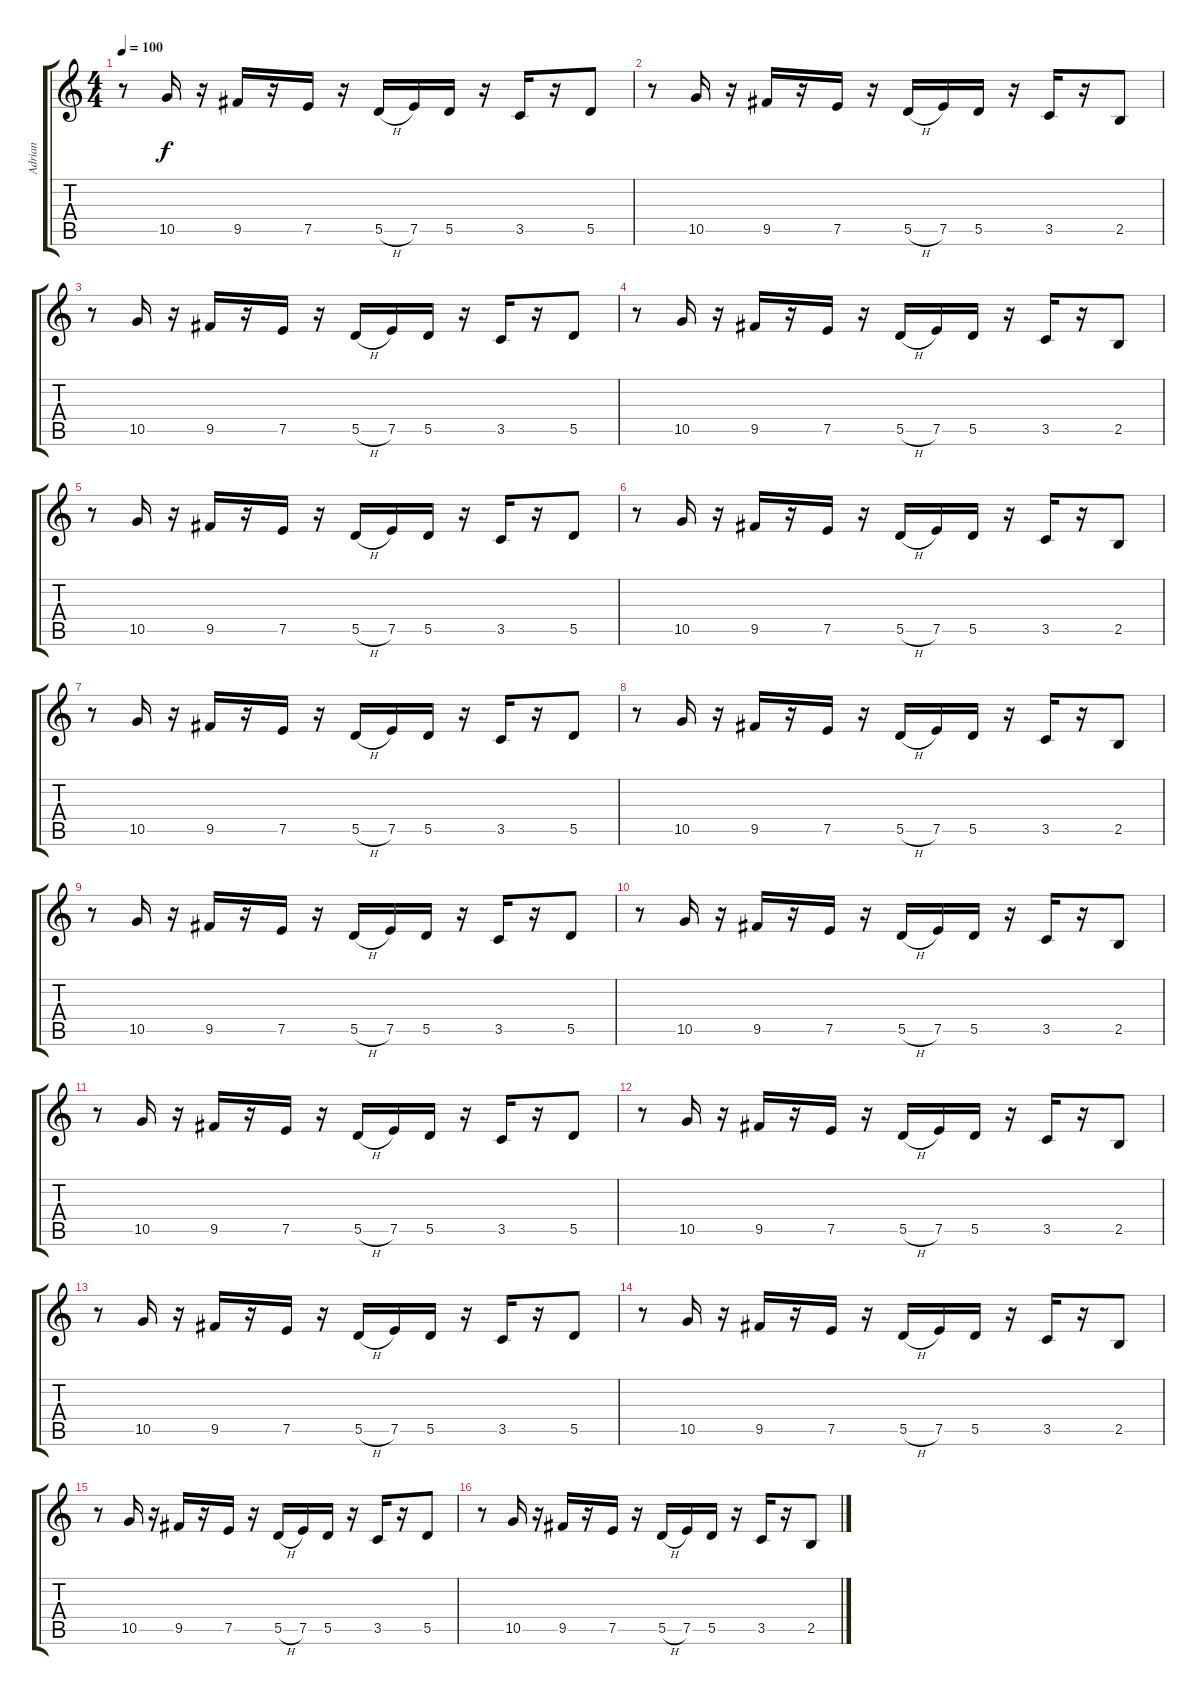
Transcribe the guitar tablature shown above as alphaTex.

\track ("Adrian" "Adrian") {instrument distortionguitar}
\staff {score tabs}
\tuning (E4 B3 G3 D3 A2 E2) {hide}
\ts (4 4)
\tempo 100
\tempo 72
\tempo 100
\clef g2
\ks c
r.8{dy f instrument electricguitarjazz} 10.5.16 r.16 9.5.16 r.16 7.5.16 r.16 5.5{h}.16 7.5.16 5.5.16 r.16 3.5.16 r.16 5.5.8 |
r.8 10.5.16 r.16 9.5.16 r.16 7.5.16 r.16 5.5{h}.16 7.5.16 5.5.16 r.16 3.5.16 r.16 2.5.8 |
r.8 10.5.16 r.16 9.5.16 r.16 7.5.16 r.16 5.5{h}.16 7.5.16 5.5.16 r.16 3.5.16 r.16 5.5.8 |
r.8 10.5.16 r.16 9.5.16 r.16 7.5.16 r.16 5.5{h}.16 7.5.16 5.5.16 r.16 3.5.16 r.16 2.5.8 |
r.8 10.5.16 r.16 9.5.16 r.16 7.5.16 r.16 5.5{h}.16 7.5.16 5.5.16 r.16 3.5.16 r.16 5.5.8 |
r.8 10.5.16 r.16 9.5.16 r.16 7.5.16 r.16 5.5{h}.16 7.5.16 5.5.16 r.16 3.5.16 r.16 2.5.8 |
r.8 10.5.16 r.16 9.5.16 r.16 7.5.16 r.16 5.5{h}.16 7.5.16 5.5.16 r.16 3.5.16 r.16 5.5.8 |
r.8 10.5.16 r.16 9.5.16 r.16 7.5.16 r.16 5.5{h}.16 7.5.16 5.5.16 r.16 3.5.16 r.16 2.5.8 |
r.8 10.5.16 r.16 9.5.16 r.16 7.5.16 r.16 5.5{h}.16 7.5.16 5.5.16 r.16 3.5.16 r.16 5.5.8 |
r.8 10.5.16 r.16 9.5.16 r.16 7.5.16 r.16 5.5{h}.16 7.5.16 5.5.16 r.16 3.5.16 r.16 2.5.8 |
r.8 10.5.16 r.16 9.5.16 r.16 7.5.16 r.16 5.5{h}.16 7.5.16 5.5.16 r.16 3.5.16 r.16 5.5.8 |
r.8 10.5.16 r.16 9.5.16 r.16 7.5.16 r.16 5.5{h}.16 7.5.16 5.5.16 r.16 3.5.16 r.16 2.5.8 |
r.8 10.5.16 r.16 9.5.16 r.16 7.5.16 r.16 5.5{h}.16 7.5.16 5.5.16 r.16 3.5.16 r.16 5.5.8 |
r.8 10.5.16 r.16 9.5.16 r.16 7.5.16 r.16 5.5{h}.16 7.5.16 5.5.16 r.16 3.5.16 r.16 2.5.8 |
r.8 10.5.16 r.16 9.5.16 r.16 7.5.16 r.16 5.5{h}.16 7.5.16 5.5.16 r.16 3.5.16 r.16 5.5.8 |
r.8 10.5.16 r.16 9.5.16 r.16 7.5.16 r.16 5.5{h}.16 7.5.16 5.5.16 r.16 3.5.16 r.16 2.5.8
